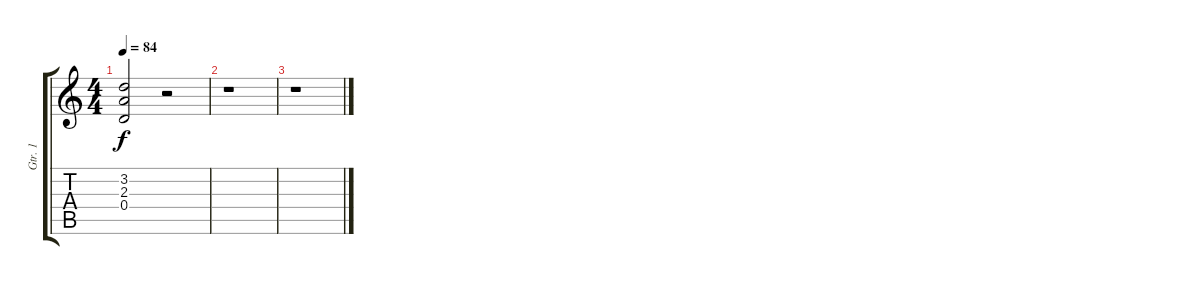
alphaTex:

\track ("Gtr. 1" "Gtr. 1") {instrument acousticguitarsteel}
\staff {score tabs}
\tuning (E4 B3 G3 D3 A2 E2) {hide}
\ts (4 4)
\tempo 84
\clef g2
\ks c
(3.2{t} 2.3{t} 0.4{t}).2{dy f} r.2 |
r.1 |
r.1
